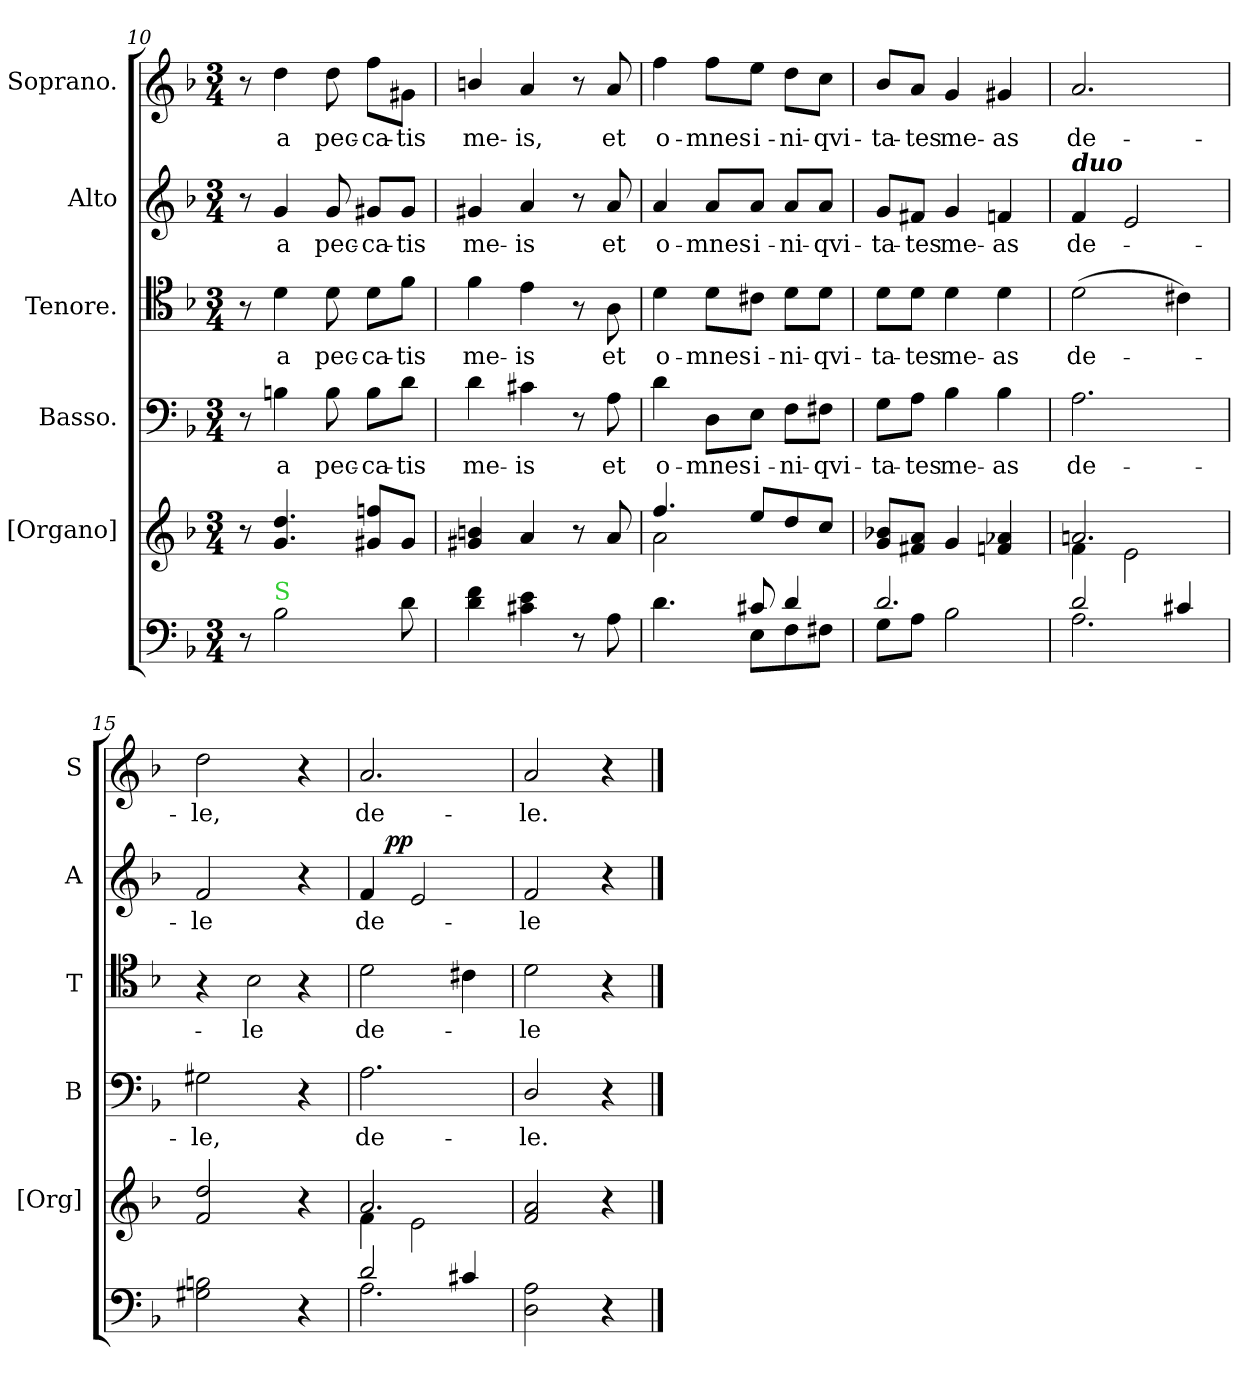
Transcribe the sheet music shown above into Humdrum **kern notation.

**kern	**kern	**kern	**text	**kern	**text	**kern	**text	**dynam	**kern	**text
*part6	*part5	*part4	*part4	*part3	*part3	*part2	*part2	*part2	*part1	*part1
*staff6	*staff5	*staff4	*staff4	*staff3	*staff3	*staff2	*staff2	*staff2	*staff1	*staff1
*	*I"[Organo]	*I"Basso.	*	*I"Tenore.	*	*I"Alto	*	*	*I"Soprano.	*
*	*I'[Org]	*I'B	*	*I'T	*	*I'A	*	*	*I'S	*
*clefF4	*clefG2	*clefF4	*	*clefC4	*	*clefG2	*	*	*clefG2	*
*k[b-]	*k[b-]	*k[b-]	*	*k[b-]	*	*k[b-]	*	*	*k[b-]	*
*F:	*F:	*F:	*	*	*	*F:	*	*	*F:	*
*M3/4	*M3/4	*M3/4	*	*M3/4	*	*M3/4	*	*	*M3/4	*
=10	=10	=10	=10	=10	=10	=10	=10	=10	=10	=10
8r	8r	8r	.	8r	.	8r	.	.	8r	.
!LO:TX:a:color=limegreen:t=S	!	!	!	!	!	!	!	!	!	!
2B-\	4.g/ 4.dd/	4Bn\	a	4d\	a	4g/	a	.	4dd\	a
.	.	8B\	pec-	8d\	pec-	8g/	pec-	.	8dd\	pec-
.	8g#X/ 8ffn/L	8B\L	-ca-	8d\L	-ca-	8g#X/L	-ca-	.	8ff\L	-ca-
8d\	8g#/J	8d\J	-tis	8f\J	-tis	8g#/J	-tis	.	8g#X\J	-tis
=11	=11	=11	=11	=11	=11	=11	=11	=11	=11	=11
4d\ 4f\	4g#X/ 4bn/	4d\	me-	4f\	me-	4g#X/	me-	.	4bn/	me-
4c#X\ 4e\	4a/	4c#X\	-is	4e\	-is	4a/	-is	.	4a/	-is,
8r	8r	8r	.	8r	.	8r	.	.	8r	.
8A\	8a/	8A\	et	8A\	et	8a/	et	.	8a/	et
=12	=12	=12	=12	=12	=12	=12	=12	=12	=12	=12
*^	*^	*	*	*	*	*	*	*	*	*
4.d\	4ryy	4.ff/	2a\	4d\	o-	4d\	o-	4a/	o-	.	4ff\	o-
.	8ryy	.	.	8D\L	-mnes	8d\L	-mnes	8a/L	-mnes	.	8ff\L	-mnes
8c#X/	8E\L	8ee/L	.	8E\J	i-	8c#X\J	i-	8a/J	i-	.	8ee\J	i-
4d/	8F\	8dd/	4ryy	8F\L	-ni-	8d\L	-ni-	8a/L	-ni-	.	8dd\L	-ni-
.	8F#X\J	8cc/J	.	8F#X\J	-qvi-	8d\J	-qvi-	8a/J	-qvi-	.	8cc\J	-qvi-
*	*	*v	*v	*	*	*	*	*	*	*	*	*
=13	=13	=13	=13	=13	=13	=13	=13	=13	=13	=13	=13
2.d/	8G\L	8g/ 8b-X/L	8G\L	-ta-	8d\L	-ta-	8g/L	-ta-	.	8b-/L	-ta-
.	8A\J	8f#X/ 8a/J	8A\J	-tes	8d\J	-tes	8f#X/J	-tes	.	8a/J	-tes
.	2B-\	4g/	4B-\	me-	4d\	me-	4g/	me-	.	4g/	me-
.	.	4fn/ 4a-X/	4B-\	-as	4d\	-as	4fn/	-as	.	4g#X/	-as
=14	=14	=14	=14	=14	=14	=14	=14	=14	=14	=14	=14
*	*	*^	*	*	*	*	*	*	*	*	*
!	!	!	!	!	!	!	!	!LO:TX:a:Bi:t=duo	!	!	!	!
2d/	2.A\	2.an/	4f\	2.A\	de-	(>2d\	de-	4f/	de-	.	2.a/	de-
.	.	.	2e\	.	.	.	.	2e/	.	.	.	.
4c#X/	.	.	.	.	.	4c#X\)	.	.	.	.	.	.
*v	*v	*	*	*	*	*	*	*	*	*	*	*
*	*v	*v	*	*	*	*	*	*	*	*	*
=15	=15	=15	=15	=15	=15	=15	=15	=15	=15	=15
2G#X\ 2Bn\	2f/ 2dd/	2G#X\	-le,	4r	.	2f/	-le	.	2dd\	-le,
!	!	!	!	!LO:N:vis=2	!	!	!	!	!	!
.	.	.	.	4B-\	-le	.	.	.	.	.
4r	4r	4r	.	4r	.	4r	.	.	4r	.
=16	=16	=16	=16	=16	=16	=16	=16	=16	=16	=16
*^	*^	*	*	*	*	*	*	*	*	*
2d/	2.A\	2.a/	4f\	2.A\	de-	2d\	de-	4f/	de-	.	2.a/	de-
!	!	!	!	!	!	!	!	!	!	!LO:DY:a:rj	!	!
.	.	.	2e\	.	.	.	.	2e/	.	pp	.	.
4c#X/	.	.	.	.	.	4c#X\	.	.	.	.	.	.
*v	*v	*	*	*	*	*	*	*	*	*	*	*
*	*v	*v	*	*	*	*	*	*	*	*	*
=17	=17	=17	=17	=17	=17	=17	=17	=17	=17	=17
2D\ 2A\	2f/ 2a/	2D/	-le.	2d\	-le	2f/	-le	.	2a/	-le.
4r	4r	4r	.	4r	.	4r	.	.	4r	.
==	==	==	==	==	==	==	==	==	==	==
*-	*-	*-	*-	*-	*-	*-	*-	*-	*-	*-
